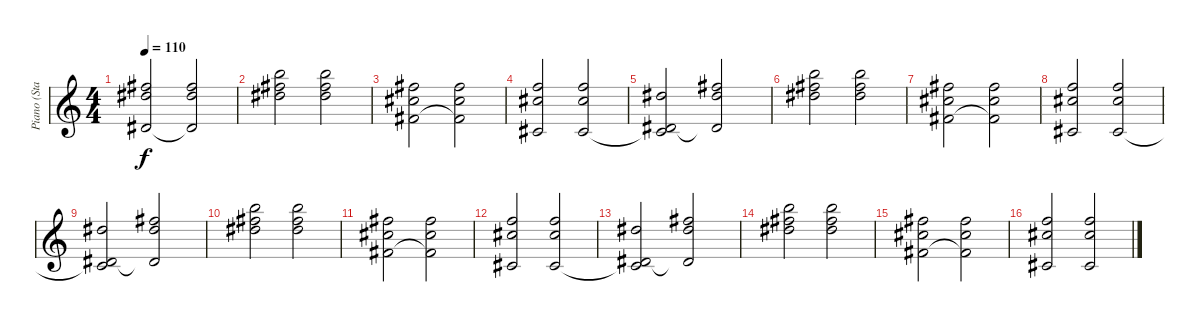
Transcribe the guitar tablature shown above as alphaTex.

\track ("Piano (Staff 1)" "Piano (Sta") {instrument electricguitarclean}
\staff {score}
\tuning (E4 B3 G3 D3 A2 E2 B1) {hide}
\ts (4 4)
\tempo 110
\clef g2
\ks c
(2.1 4.2 1.4).2{dy f instrument electricguitarclean} (2.1 4.2 1.4{t}).2 |
(7.1 4.2 11.3).2 (7.1 4.2 11.3).2 |
(2.1 2.2 4.4).2 (2.1 2.2 4.4{t}).2 |
(1.1 2.2 4.5).2 (1.1 2.2 4.5).2 |
(4.2 1.4 4.5{t}).2 (2.1 4.2 1.4{t}).2 |
(7.1 4.2 11.3).2 (7.1 4.2 11.3).2 |
(2.1 2.2 4.4).2 (2.1 2.2 4.4{t}).2 |
(1.1 2.2 4.5).2 (1.1 2.2 4.5).2 |
(4.2 1.4 4.5{t}).2 (2.1 4.2 1.4{t}).2 |
(7.1 4.2 11.3).2 (7.1 4.2 11.3).2 |
(2.1 2.2 4.4).2 (2.1 2.2 4.4{t}).2 |
(1.1 2.2 4.5).2 (1.1 2.2 4.5).2 |
(4.2 1.4 4.5{t}).2 (2.1 4.2 1.4{t}).2 |
(7.1 4.2 11.3).2 (7.1 4.2 11.3).2 |
(2.1 2.2 4.4).2 (2.1 2.2 4.4{t}).2 |
(1.1 2.2 4.5).2 (1.1 2.2 4.5).2
